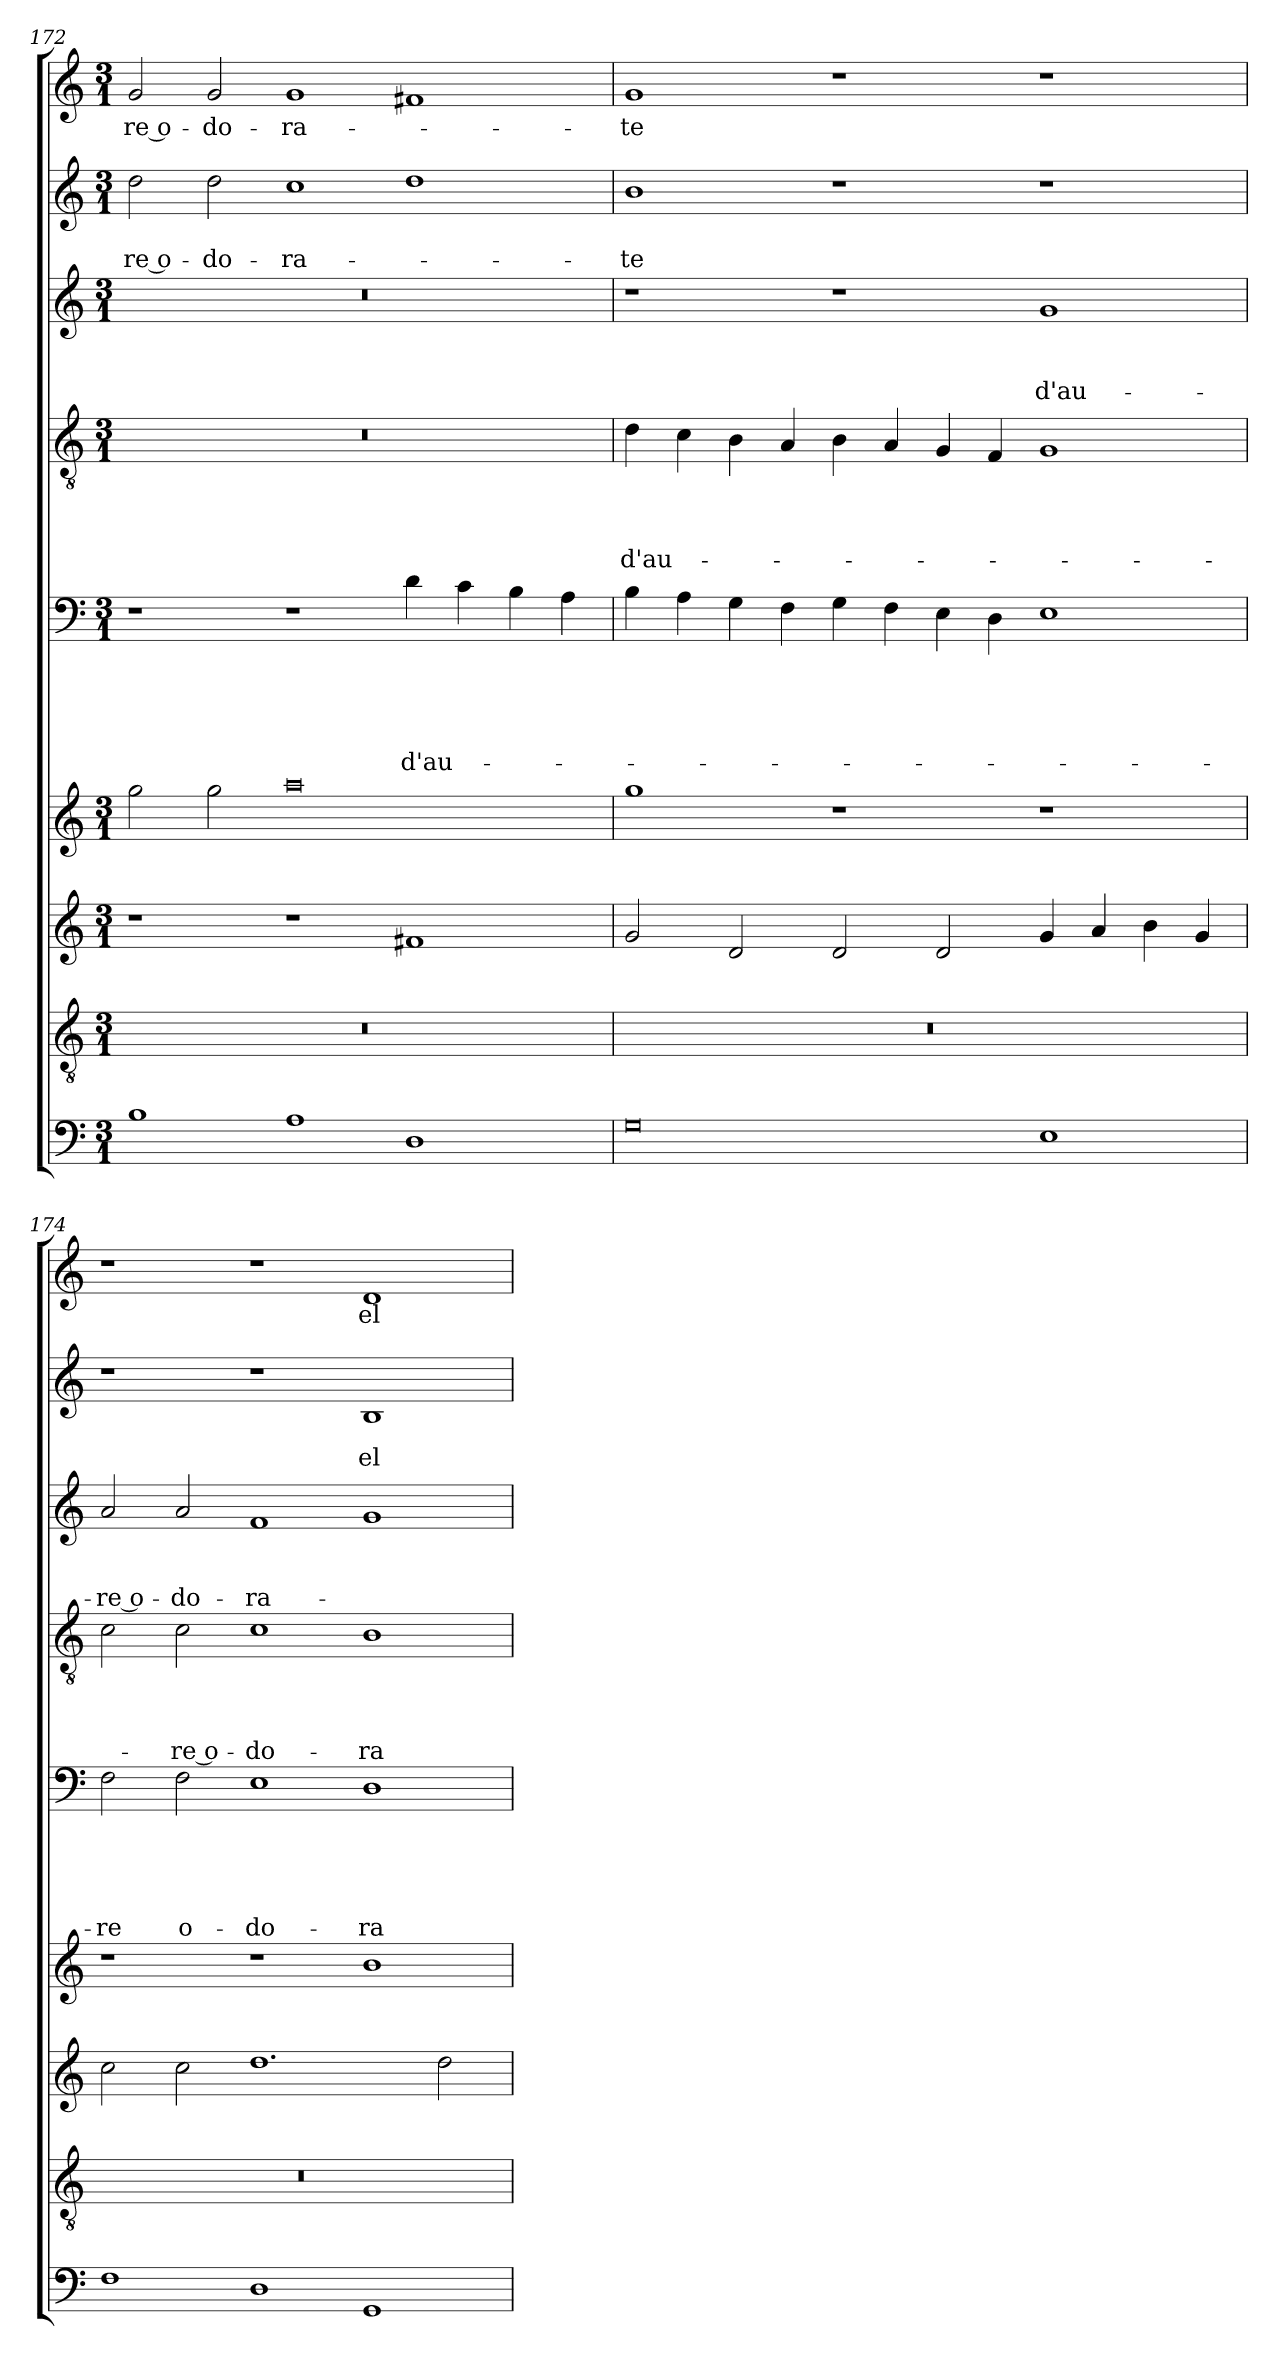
**kern	**kern	**kern	**kern	**kern	**text	**text	**text	**text	**text	**kern	**text	**text	**text	**text	**kern	**text	**text	**text	**kern	**text	**text	**kern	**text
*part9	*part8	*part7	*part6	*part5	*part5	*part5	*part5	*part5	*part5	*part4	*part4	*part4	*part4	*part4	*part3	*part3	*part3	*part3	*part2	*part2	*part2	*part1	*part1
*staff9	*staff8	*staff7	*staff6	*staff5	*staff5	*staff5	*staff5	*staff5	*staff5	*staff4	*staff4	*staff4	*staff4	*staff4	*staff3	*staff3	*staff3	*staff3	*staff2	*staff2	*staff2	*staff1	*staff1
*clefF4	*clefGv2	*clefG2	*clefG2	*clefF4	*	*	*	*	*	*clefGv2	*	*	*	*	*clefG2	*	*	*	*clefG2	*	*	*clefG2	*
*k[]	*k[]	*k[]	*k[]	*k[]	*	*	*	*	*	*k[]	*	*	*	*	*k[]	*	*	*	*k[]	*	*	*k[]	*
*C:	*C:	*C:	*C:	*C:	*	*	*	*	*	*C:	*	*	*	*	*C:	*	*	*	*C:	*	*	*C:	*
*M3/1	*M3/1	*M3/1	*M3/1	*M3/1	*	*	*	*	*	*M3/1	*	*	*	*	*M3/1	*	*	*	*M3/1	*	*	*M3/1	*
=172	=172	=172	=172	=172	=172	=172	=172	=172	=172	=172	=172	=172	=172	=172	=172	=172	=172	=172	=172	=172	=172	=172	=172
!	!	!	!	!	!	!	!	!	!	!	!	!	!	!	!	!	!	!	!	!	!LO:LY:b	!	!LO:LY:b
1B	0.r	1r	2gg\	1r	.	.	.	.	.	0.r	.	.	.	.	0.r	.	.	.	2dd\	.	-re o-	2g/	-re o-
!	!	!	!	!	!	!	!	!	!	!	!	!	!	!	!	!	!	!	!	!	!LO:LY:b	!	!LO:LY:b
.	.	.	2gg\	.	.	.	.	.	.	.	.	.	.	.	.	.	.	.	2dd\	.	-do-	2g/	-do-
!	!	!	!	!	!	!	!	!	!	!	!	!	!	!	!	!	!	!	!	!	!LO:LY:b	!	!LO:LY:b
1A	.	1r	0aa	1r	.	.	.	.	.	.	.	.	.	.	.	.	.	.	1cc	.	-ra-	1g	-ra-
!	!	!	!	!	!	!	!	!	!LO:LY:b	!	!	!	!	!	!	!	!	!	!	!	!	!	!
1D	.	1f#X	.	4d\	.	.	.	.	d'au-	.	.	.	.	.	.	.	.	.	1dd	.	.	1f#X	.
.	.	.	.	4c\	.	.	.	.	.	.	.	.	.	.	.	.	.	.	.	.	.	.	.
.	.	.	.	4B\	.	.	.	.	.	.	.	.	.	.	.	.	.	.	.	.	.	.	.
.	.	.	.	4A\	.	.	.	.	.	.	.	.	.	.	.	.	.	.	.	.	.	.	.
!!LO:LB:g=z
=173	=173	=173	=173	=173	=173	=173	=173	=173	=173	=173	=173	=173	=173	=173	=173	=173	=173	=173	=173	=173	=173	=173	=173
!	!	!	!	!	!	!	!	!	!	!	!	!	!	!LO:LY:b	!	!	!	!	!	!	!LO:LY:b	!	!LO:LY:b
0G	0.r	2g/	1gg	4B\	.	.	.	.	.	4d\	.	.	.	d'au-	1r	.	.	.	1b	.	-te	1g	-te
.	.	.	.	4A\	.	.	.	.	.	4c\	.	.	.	.	.	.	.	.	.	.	.	.	.
.	.	2d/	.	4G\	.	.	.	.	.	4B\	.	.	.	.	.	.	.	.	.	.	.	.	.
.	.	.	.	4F\	.	.	.	.	.	4A/	.	.	.	.	.	.	.	.	.	.	.	.	.
.	.	2d/	1r	4G\	.	.	.	.	.	4B\	.	.	.	.	1r	.	.	.	1r	.	.	1r	.
.	.	.	.	4F\	.	.	.	.	.	4A/	.	.	.	.	.	.	.	.	.	.	.	.	.
.	.	2d/	.	4E\	.	.	.	.	.	4G/	.	.	.	.	.	.	.	.	.	.	.	.	.
.	.	.	.	4D\	.	.	.	.	.	4F/	.	.	.	.	.	.	.	.	.	.	.	.	.
!	!	!	!	!	!	!	!	!	!	!	!	!	!	!	!	!	!	!LO:LY:b	!	!	!	!	!
1E	.	4g/	1r	1E	.	.	.	.	.	1G	.	.	.	.	1g	.	.	d'au-	1r	.	.	1r	.
.	.	4a/	.	.	.	.	.	.	.	.	.	.	.	.	.	.	.	.	.	.	.	.	.
.	.	4b\	.	.	.	.	.	.	.	.	.	.	.	.	.	.	.	.	.	.	.	.	.
.	.	4g/	.	.	.	.	.	.	.	.	.	.	.	.	.	.	.	.	.	.	.	.	.
=174	=174	=174	=174	=174	=174	=174	=174	=174	=174	=174	=174	=174	=174	=174	=174	=174	=174	=174	=174	=174	=174	=174	=174
!	!	!	!	!	!	!	!	!	!LO:LY:b	!	!	!	!	!	!	!	!	!LO:LY:b	!	!	!	!	!
1F	0.r	2cc\	1r	2F\	.	.	.	.	-re	2c\	.	.	.	.	2a/	.	.	-re o-	1r	.	.	1r	.
!	!	!	!	!	!	!	!	!	!LO:LY:b	!	!	!	!	!LO:LY:b	!	!	!	!LO:LY:b	!	!	!	!	!
.	.	2cc\	.	2F\	.	.	.	.	o-	2c\	.	.	.	-re o-	2a/	.	.	-do-	.	.	.	.	.
!	!	!	!	!	!	!	!	!	!LO:LY:b	!	!	!	!	!LO:LY:b	!	!	!	!LO:LY:b	!	!	!	!	!
1D	.	1.dd	1r	1E	.	.	.	.	-do-	1c	.	.	.	-do-	1f	.	.	-ra-	1r	.	.	1r	.
!	!	!	!	!	!	!	!	!	!LO:LY:b	!	!	!	!	!LO:LY:b	!	!	!	!	!	!	!LO:LY:b	!	!LO:LY:b
1GG	.	.	1b	1D	.	.	.	.	-ra-	1B	.	.	.	-ra-	1g	.	.	.	1B	.	el	1d	el
.	.	2dd\	.	.	.	.	.	.	.	.	.	.	.	.	.	.	.	.	.	.	.	.	.
=	=	=	=	=	=	=	=	=	=	=	=	=	=	=	=	=	=	=	=	=	=	=	=
*-	*-	*-	*-	*-	*-	*-	*-	*-	*-	*-	*-	*-	*-	*-	*-	*-	*-	*-	*-	*-	*-	*-	*-
